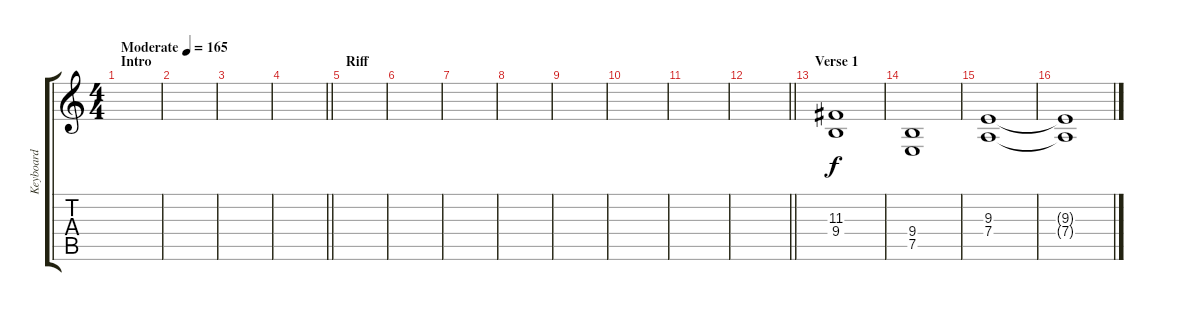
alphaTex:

\track ("Keyboard" "Keyboard") {instrument acousticgrandpiano}
\staff {score tabs}
\tuning (E4 B3 G3 D3 A2 E2) {hide}
\ts (4 4)
\section ("" "Intro")
\tempo (165 "Moderate")
\clef g2
\ks c
|
|
|
\barLineRight lightlight
|
\section ("" "Riff")
|
|
|
|
|
|
|
\barLineRight lightlight
|
\section ("" "Verse 1 ")
(11.3 9.4).1 |
(9.4 7.5).1 |
(9.3 7.4).1 |
(9.3{t} 7.4{t}).1
